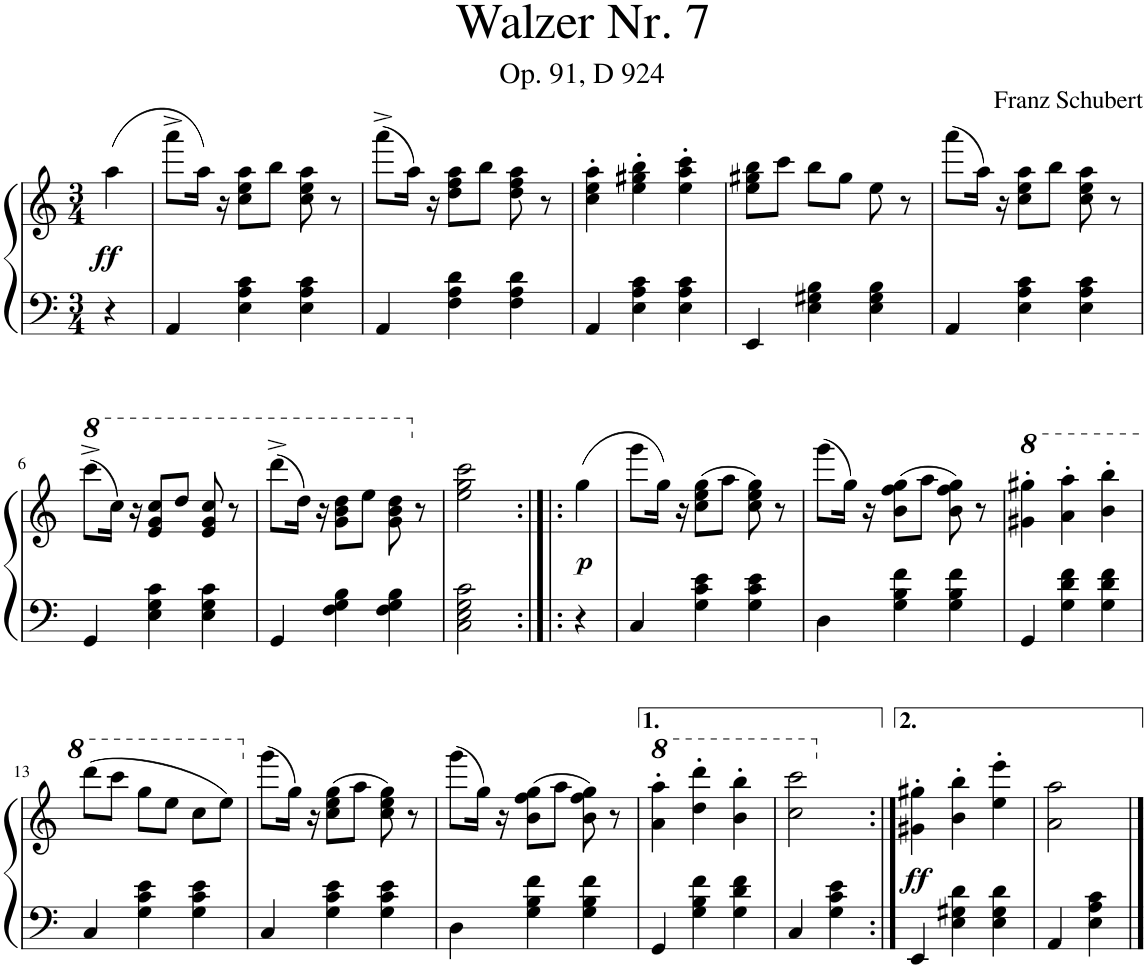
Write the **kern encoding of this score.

**kern	**kern	**dynam
*part1	*part1	*part1
*staff2	*staff1	*staff1/2
*I"Piano	*	*
*I'Pno.	*	*
*clefF4	*clefG2	*
*k[]	*k[]	*
*M3/4	*M3/4	*
=	=	=
!	!	!LO:DY:b
4r	(4aa\	ff
=1	=1	=1
4AA/	8aaa^\L	.
.	16aa\Jk)	.
.	16r	.
4E\ 4A\ 4c\	8cc\ 8ee\ 8aa\L	.
.	8bb\J	.
4E\ 4A\ 4c\	8cc\ 8ee\ 8aa\	.
.	8r	.
=2	=2	=2
4AA/	(8aaa^\L	.
.	16aa\Jk)	.
.	16r	.
4F\ 4A\ 4d\	8dd\ 8ff\ 8aa\L	.
.	8bb\J	.
4F\ 4A\ 4d\	8dd\ 8ff\ 8aa\	.
.	8r	.
=3	=3	=3
4AA/	4cc\' 4ee\' 4aa\'	.
4E\ 4A\ 4c\	4ee\' 4gg#X\' 4bb\'	.
4E\ 4A\ 4c\	4ee\' 4aa\' 4ccc\'	.
=4	=4	=4
4EE/	8ee\ 8gg#X\ 8bb\L	.
.	8ccc\J	.
4E\ 4G#X\ 4B\	8bb\L	.
.	8gg#\J	.
4E\ 4G#\ 4B\	8ee\	.
.	8r	.
=5	=5	=5
4AA/	(8aaa\L	.
.	16aa\Jk)	.
.	16r	.
4E\ 4A\ 4c\	8cc\ 8ee\ 8aa\L	.
.	8bb\J	.
4E\ 4A\ 4c\	8cc\ 8ee\ 8aa\	.
.	8r	.
!!LO:LB:g=z
=6	=6	=6
*	*8va	*
4GG/	(8cccc^\L	.
.	16ccc\Jk)	.
.	16r	.
4E\ 4G\ 4c\	8ee/ 8gg/ 8ccc/L	.
.	8ddd/J	.
4E\ 4G\ 4c\	8ee/ 8gg/ 8ccc/	.
.	8r	.
=7	=7	=7
4GG/	(8dddd^\L	.
.	16ddd\Jk)	.
.	16r	.
4F\ 4G\ 4B\	8gg\ 8bb\ 8ddd\L	.
.	8eee\J	.
4F\ 4G\ 4B\	8gg\ 8bb\ 8ddd\	.
*	*X8va	*
.	8r	.
=8	=8	=8
2C\ 2E\ 2G\ 2c\	2ee\ 2gg\ 2ccc\	.
=9:|!|:	=9:|!|:	=9:|!|:
!	!	!LO:DY:b
4r	(4gg\	p
=10	=10	=10
4C/	8ggg\L	.
.	16gg\Jk)	.
.	16r	.
4G\ 4c\ 4e\	(8cc\ 8ee\ 8gg\L	.
.	8aa\J	.
4G\ 4c\ 4e\	8cc\ 8ee\ 8gg\)	.
.	8r	.
=11	=11	=11
4D\	(8ggg\L	.
.	16gg\Jk)	.
.	16r	.
4G\ 4B\ 4f\	(8b\ 8ff\ 8gg\L	.
.	8aa\J	.
4G\ 4B\ 4f\	8b\ 8ff\ 8gg\)	.
.	8r	.
=12	=12	=12
*	*8va	*
4GG/	4gg#X\' 4ggg#X\'	.
4G\ 4d\ 4f\	4aa\' 4aaa\'	.
4G\ 4d\ 4f\	4bb\' 4bbb\'	.
!!LO:LB:g=z
=13	=13	=13
4C/	(8dddd\L	.
.	8cccc\J	.
4G\ 4c\ 4e\	8ggg\L	.
.	8eee\J	.
4G\ 4c\ 4e\	8ccc\L	.
.	8eee\J)	.
=14	=14	=14
*	*X8va	*
4C/	(8ggg\L	.
.	16gg\Jk)	.
.	16r	.
4G\ 4c\ 4e\	(8cc\ 8ee\ 8gg\L	.
.	8aa\J	.
4G\ 4c\ 4e\	8cc\ 8ee\ 8gg\)	.
.	8r	.
=15	=15	=15
4D\	(8ggg\L	.
.	16gg\Jk)	.
.	16r	.
4G\ 4B\ 4f\	(8b\ 8ff\ 8gg\L	.
.	8aa\J	.
4G\ 4B\ 4f\	8b\ 8ff\ 8gg\)	.
.	8r	.
=16	=16	=16
*	*8va	*
4GG/	4aa\' 4aaa\'	.
4G\ 4B\ 4f\	4ddd\' 4dddd\'	.
4G\ 4d\ 4f\	4bb\' 4bbb\'	.
=17	=17	=17
4C/	2ccc\ 2cccc\	.
4G\ 4c\ 4e\	.	.
=18:|!	=18:|!	=18:|!
*	*X8va	*
!	!	!LO:DY:b
4EE/	4g#X\' 4gg#X\'	ff
4E\ 4G#X\ 4d\	4b\' 4bb\'	.
4E\ 4G#\ 4d\	4ee\' 4eee\'	.
=19	=19	=19
4AA/	2a\ 2aa\	.
4E\ 4A\ 4c\	.	.
==	==	==
*-	*-	*-
